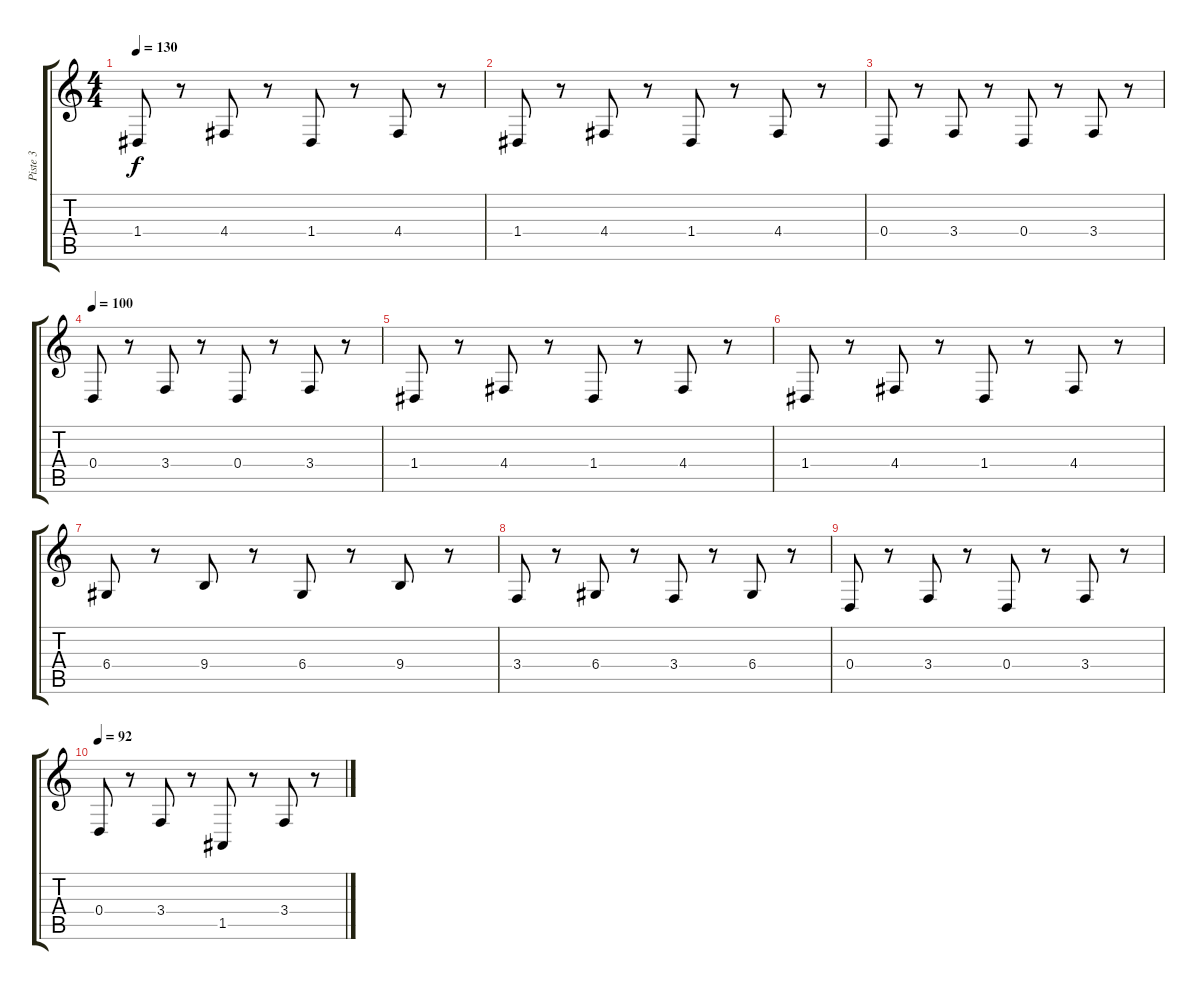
\track ("Piste 3" "Piste 3") {instrument baritonesax}
\staff {score tabs}
\tuning (E4 B3 G3 D3 A2 E2) {hide}
\ts (4 4)
\tempo 130
\clef g2
\ks c
1.4.8{dy f volume 9} r.8 4.4.8 r.8 1.4.8 r.8 4.4.8 r.8 |
1.4.8 r.8 4.4.8 r.8 1.4.8 r.8 4.4.8 r.8 |
0.4.8 r.8 3.4.8 r.8 0.4.8 r.8 3.4.8 r.8 |
\tempo 100
0.4.8 r.8 3.4.8 r.8 0.4.8 r.8 3.4.8 r.8 |
1.4.8 r.8 4.4.8 r.8 1.4.8 r.8 4.4.8 r.8 |
1.4.8 r.8 4.4.8 r.8 1.4.8 r.8 4.4.8 r.8 |
6.4.8 r.8 9.4.8 r.8 6.4.8 r.8 9.4.8 r.8 |
3.4.8 r.8 6.4.8 r.8 3.4.8 r.8 6.4.8 r.8 |
0.4.8 r.8 3.4.8 r.8 0.4.8 r.8 3.4.8 r.8 |
\tempo 92
0.4.8 r.8 3.4.8 r.8 1.5.8 r.8 3.4.8 r.8
